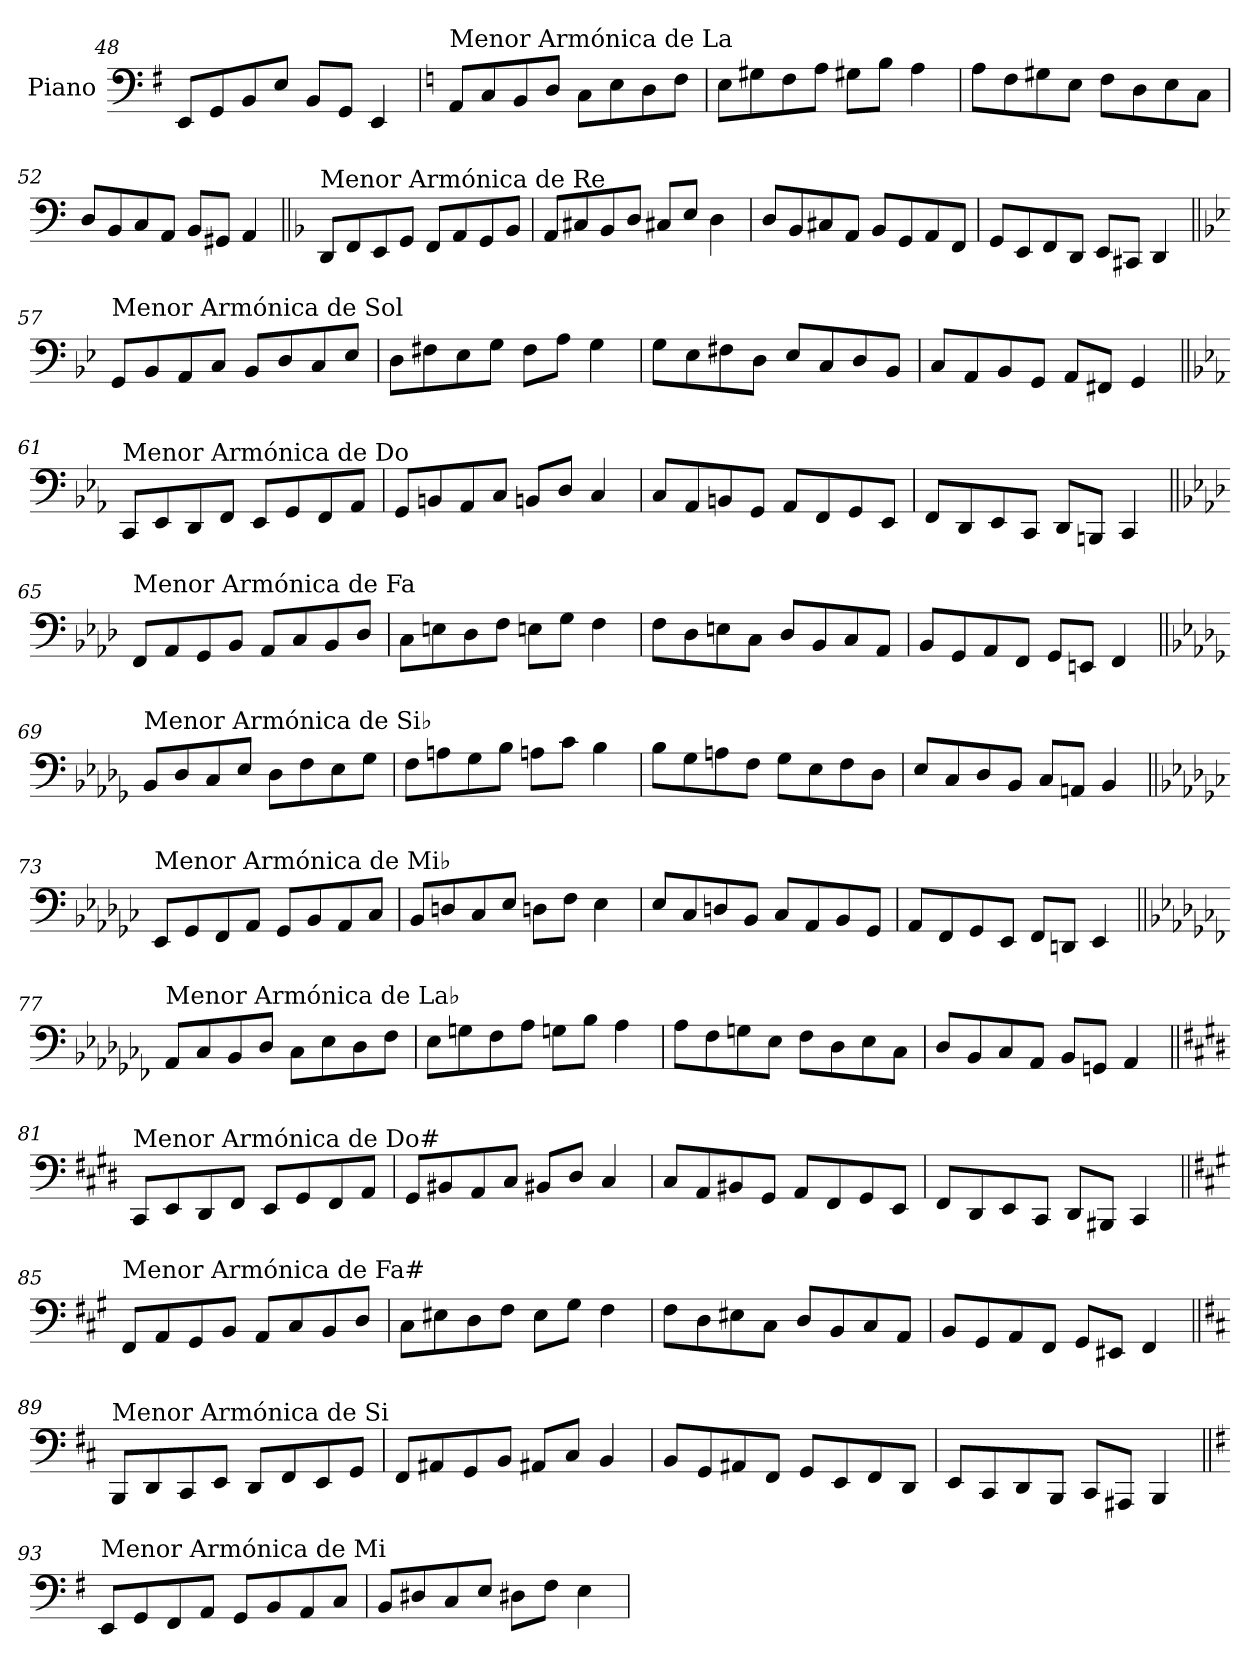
**kern
*part1
*staff1
*I"Piano
*I'Pno.
*clefF4
*k[f#]
=48
8EE/L
8GG/
8BB/
8E/J
8BB/L
8GG/J
4EE/
!!LO:PB:g=z
=49
*k[]
!LO:TX:a:t=Menor Armónica de La
8AA/L
8C/
8BB/
8D/J
8C\L
8E\
8D\
8F\J
=50
8E\L
8G#X\
8F\
8A\J
8G#X\L
8B\J
4A\
=51
8A\L
8F\
8G#X\
8E\J
8F\L
8D\
8E\
8C\J
=52
8D/L
8BB/
8C/
8AA/J
8BB/L
8GG#X/J
4AA/
!!LO:LB:g=z
=53||
*k[b-]
!LO:TX:a:t=Menor Armónica de Re
8DD/L
8FF/
8EE/
8GG/J
8FF/L
8AA/
8GG/
8BB-/J
=54
8AA/L
8C#X/
8BB-/
8D/J
8C#X/L
8E/J
4D\
=55
8D/L
8BB-/
8C#X/
8AA/J
8BB-/L
8GG/
8AA/
8FF/J
=56
8GG/L
8EE/
8FF/
8DD/J
8EE/L
8CC#X/J
4DD/
!!LO:LB:g=z
=57||
*k[b-e-]
!LO:TX:a:t=Menor Armónica de Sol
8GG/L
8BB-/
8AA/
8C/J
8BB-/L
8D/
8C/
8E-/J
=58
8D\L
8F#X\
8E-\
8G\J
8F#\L
8A\J
4G\
=59
8G\L
8E-\
8F#X\
8D\J
8E-/L
8C/
8D/
8BB-/J
=60
8C/L
8AA/
8BB-/
8GG/J
8AA/L
8FF#X/J
4GG/
!!LO:LB:g=z
=61||
*k[b-e-a-]
!LO:TX:a:t=Menor Armónica de Do
8CC/L
8EE-/
8DD/
8FF/J
8EE-/L
8GG/
8FF/
8AA-/J
=62
8GG/L
8BBn/
8AA-/
8C/J
8BBn/L
8D/J
4C/
=63
8C/L
8AA-/
8BBn/
8GG/J
8AA-/L
8FF/
8GG/
8EE-/J
=64
8FF/L
8DD/
8EE-/
8CC/J
8DD/L
8BBBn/J
4CC/
!!LO:LB:g=z
=65||
*k[b-e-a-d-]
!LO:TX:a:t=Menor Armónica de Fa
8FF/L
8AA-/
8GG/
8BB-/J
8AA-/L
8C/
8BB-/
8D-/J
=66
8C\L
8En\
8D-\
8F\J
8En\L
8G\J
4F\
=67
8F\L
8D-\
8En\
8C\J
8D-/L
8BB-/
8C/
8AA-/J
=68
8BB-/L
8GG/
8AA-/
8FF/J
8GG/L
8EEn/J
4FF/
!!LO:LB:g=z
=69||
*k[b-e-a-d-g-]
!LO:TX:a:t=Menor Armónica de Si♭
8BB-/L
8D-/
8C/
8E-/J
8D-\L
8F\
8E-\
8G-\J
=70
8F\L
8An\
8G-\
8B-\J
8An\L
8c\J
4B-\
=71
8B-\L
8G-\
8An\
8F\J
8G-\L
8E-\
8F\
8D-\J
=72
8E-/L
8C/
8D-/
8BB-/J
8C/L
8AAn/J
4BB-/
!!LO:LB:g=z
=73||
*k[b-e-a-d-g-c-]
!LO:TX:a:t=Menor Armónica de Mi♭
8EE-/L
8GG-/
8FF/
8AA-/J
8GG-/L
8BB-/
8AA-/
8C-/J
=74
8BB-/L
8Dn/
8C-/
8E-/J
8Dn\L
8F\J
4E-\
=75
8E-/L
8C-/
8Dn/
8BB-/J
8C-/L
8AA-/
8BB-/
8GG-/J
=76
8AA-/L
8FF/
8GG-/
8EE-/J
8FF/L
8DDn/J
4EE-/
!!LO:LB:g=z
=77||
*k[b-e-a-d-g-c-f-]
!LO:TX:a:t=Menor Armónica de La♭
8AA-/L
8C-/
8BB-/
8D-/J
8C-\L
8E-\
8D-\
8F-\J
=78
8E-\L
8Gn\
8F-\
8A-\J
8Gn\L
8B-\J
4A-\
=79
8A-\L
8F-\
8Gn\
8E-\J
8F-\L
8D-\
8E-\
8C-\J
=80
8D-/L
8BB-/
8C-/
8AA-/J
8BB-/L
8GGn/J
4AA-/
!!LO:LB:g=z
=81||
*k[f#c#g#d#]
!LO:TX:a:t=Menor Armónica de Do#
8CC#/L
8EE/
8DD#/
8FF#/J
8EE/L
8GG#/
8FF#/
8AA/J
=82
8GG#/L
8BB#X/
8AA/
8C#/J
8BB#X/L
8D#/J
4C#/
=83
8C#/L
8AA/
8BB#X/
8GG#/J
8AA/L
8FF#/
8GG#/
8EE/J
=84
8FF#/L
8DD#/
8EE/
8CC#/J
8DD#/L
8BBB#X/J
4CC#/
!!LO:LB:g=z
=85||
*k[f#c#g#]
!LO:TX:a:t=Menor Armónica de Fa#
8FF#/L
8AA/
8GG#/
8BB/J
8AA/L
8C#/
8BB/
8D/J
=86
8C#\L
8E#X\
8D\
8F#\J
8E#\L
8G#\J
4F#\
=87
8F#\L
8D\
8E#X\
8C#\J
8D/L
8BB/
8C#/
8AA/J
=88
8BB/L
8GG#/
8AA/
8FF#/J
8GG#/L
8EE#X/J
4FF#/
!!LO:LB:g=z
=89||
*k[f#c#]
!LO:TX:a:t=Menor Armónica de Si
8BBB/L
8DD/
8CC#/
8EE/J
8DD/L
8FF#/
8EE/
8GG/J
=90
8FF#/L
8AA#X/
8GG/
8BB/J
8AA#X/L
8C#/J
4BB/
=91
8BB/L
8GG/
8AA#X/
8FF#/J
8GG/L
8EE/
8FF#/
8DD/J
=92
8EE/L
8CC#/
8DD/
8BBB/J
8CC#/L
8AAA#X/J
4BBB/
!!LO:LB:g=z
=93||
*k[f#]
!LO:TX:a:t=Menor Armónica de Mi
8EE/L
8GG/
8FF#/
8AA/J
8GG/L
8BB/
8AA/
8C/J
=94
8BB/L
8D#X/
8C/
8E/J
8D#X\L
8F#\J
4E\
=
*-
